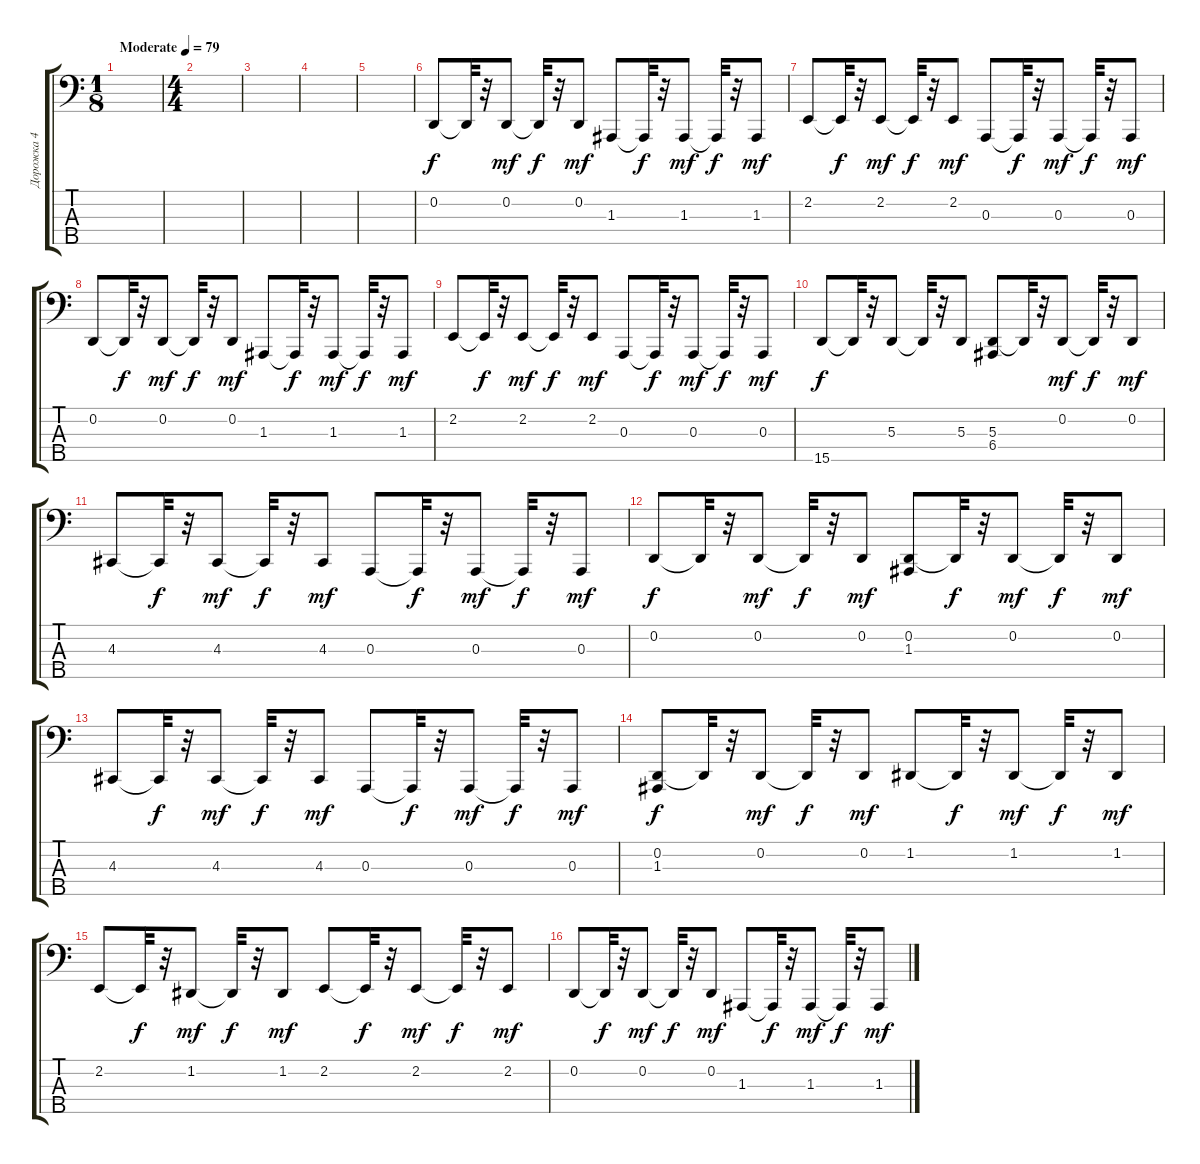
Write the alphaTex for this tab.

\track ("Дорожка 4" "Дорожка 4") {instrument lead2sawtooth}
\staff {score tabs}
\tuning (G2 D2 A1 E1 B0) {hide}
\ts (1 8)
\tempo (79 "Moderate")
\clef f4
\ks c
|
\ts (4 4)
|
|
|
|
0.2.8 0.2{t}.32{dy f} r.32 0.2.8{dy mf} 0.2{t}.32{dy f} r.32 0.2.8{dy mf} 1.3.8 1.3{t}.32{dy f} r.32 1.3.8{dy mf} 1.3{t}.32{dy f} r.32 1.3.8{dy mf} |
2.2.8 2.2{t}.32{dy f} r.32 2.2.8{dy mf} 2.2{t}.32{dy f} r.32 2.2.8{dy mf} 0.3.8 0.3{t}.32{dy f} r.32 0.3.8{dy mf} 0.3{t}.32{dy f} r.32 0.3.8{dy mf} |
0.2.8 0.2{t}.32{dy f} r.32 0.2.8{dy mf} 0.2{t}.32{dy f} r.32 0.2.8{dy mf} 1.3.8 1.3{t}.32{dy f} r.32 1.3.8{dy mf} 1.3{t}.32{dy f} r.32 1.3.8{dy mf} |
2.2.8 2.2{t}.32{dy f} r.32 2.2.8{dy mf} 2.2{t}.32{dy f} r.32 2.2.8{dy mf} 0.3.8 0.3{t}.32{dy f} r.32 0.3.8{dy mf} 0.3{t}.32{dy f} r.32 0.3.8{dy mf} |
15.5.8{dy f} 15.5{t}.32 r.32 5.3.8 5.3{t}.32 r.32 5.3.8 (5.3 6.4).8 5.3{t}.32 r.32 0.2.8{dy mf} 0.2{t}.32{dy f} r.32 0.2.8{dy mf} |
4.3.8 4.3{t}.32{dy f} r.32 4.3.8{dy mf} 4.3{t}.32{dy f} r.32 4.3.8{dy mf} 0.3.8 0.3{t}.32{dy f} r.32 0.3.8{dy mf} 0.3{t}.32{dy f} r.32 0.3.8{dy mf} |
0.2.8{dy f} 0.2{t}.32 r.32 0.2.8{dy mf} 0.2{t}.32{dy f} r.32 0.2.8{dy mf} (0.2 1.3).8 0.2{t}.32{dy f} r.32 0.2.8{dy mf} 0.2{t}.32{dy f} r.32 0.2.8{dy mf} |
4.3.8 4.3{t}.32{dy f} r.32 4.3.8{dy mf} 4.3{t}.32{dy f} r.32 4.3.8{dy mf} 0.3.8 0.3{t}.32{dy f} r.32 0.3.8{dy mf} 0.3{t}.32{dy f} r.32 0.3.8{dy mf} |
(0.2 1.3).8{dy f} 0.2{t}.32 r.32 0.2.8{dy mf} 0.2{t}.32{dy f} r.32 0.2.8{dy mf} 1.2.8 1.2{t}.32{dy f} r.32 1.2.8{dy mf} 1.2{t}.32{dy f} r.32 1.2.8{dy mf} |
2.2.8 2.2{t}.32{dy f} r.32 1.2.8{dy mf} 1.2{t}.32{dy f} r.32 1.2.8{dy mf} 2.2.8 2.2{t}.32{dy f} r.32 2.2.8{dy mf} 2.2{t}.32{dy f} r.32 2.2.8{dy mf} |
0.2.8 0.2{t}.32{dy f} r.32 0.2.8{dy mf} 0.2{t}.32{dy f} r.32 0.2.8{dy mf} 1.3.8 1.3{t}.32{dy f} r.32 1.3.8{dy mf} 1.3{t}.32{dy f} r.32 1.3.8{dy mf}
